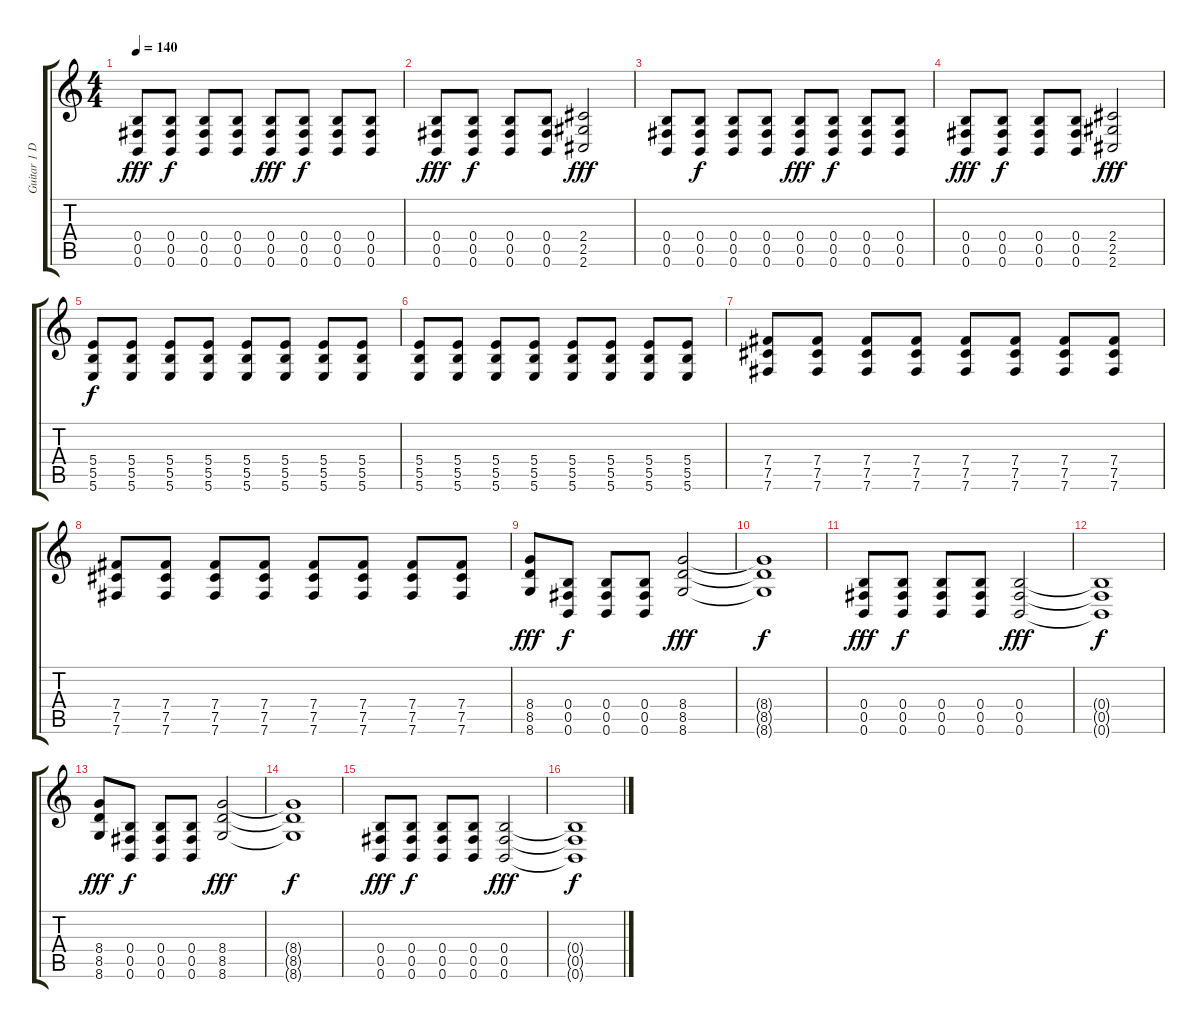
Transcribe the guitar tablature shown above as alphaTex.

\track ("Guitar 1 Disto" "Guitar 1 D") {instrument distortionguitar}
\staff {score tabs}
\tuning (Db4 Ab3 E3 B2 Gb2 B1) {hide}
\ts (4 4)
\tempo 140
\clef g2
\ks c
(0.4 0.5 0.6).8{dy fff} (0.4 0.5 0.6).8{dy f} (0.4 0.5 0.6).8 (0.4 0.5 0.6).8 (0.4 0.5 0.6).8{dy fff} (0.4 0.5 0.6).8{dy f} (0.4 0.5 0.6).8 (0.4 0.5 0.6).8 |
(0.4 0.5 0.6).8{dy fff} (0.4 0.5 0.6).8{dy f} (0.4 0.5 0.6).8 (0.4 0.5 0.6).8 (2.4 2.5 2.6).2{dy fff} |
(0.4 0.5 0.6).8 (0.4 0.5 0.6).8{dy f} (0.4 0.5 0.6).8 (0.4 0.5 0.6).8 (0.4 0.5 0.6).8{dy fff} (0.4 0.5 0.6).8{dy f} (0.4 0.5 0.6).8 (0.4 0.5 0.6).8 |
(0.4 0.5 0.6).8{dy fff} (0.4 0.5 0.6).8{dy f} (0.4 0.5 0.6).8 (0.4 0.5 0.6).8 (2.4 2.5 2.6).2{dy fff} |
(5.4 5.5 5.6).8{dy f} (5.4 5.5 5.6).8 (5.4 5.5 5.6).8 (5.4 5.5 5.6).8 (5.4 5.5 5.6).8 (5.4 5.5 5.6).8 (5.4 5.5 5.6).8 (5.4 5.5 5.6).8 |
(5.4 5.5 5.6).8 (5.4 5.5 5.6).8 (5.4 5.5 5.6).8 (5.4 5.5 5.6).8 (5.4 5.5 5.6).8 (5.4 5.5 5.6).8 (5.4 5.5 5.6).8 (5.4 5.5 5.6).8 |
(7.4 7.5 7.6).8 (7.4 7.5 7.6).8 (7.4 7.5 7.6).8 (7.4 7.5 7.6).8 (7.4 7.5 7.6).8 (7.4 7.5 7.6).8 (7.4 7.5 7.6).8 (7.4 7.5 7.6).8 |
(7.4 7.5 7.6).8 (7.4 7.5 7.6).8 (7.4 7.5 7.6).8 (7.4 7.5 7.6).8 (7.4 7.5 7.6).8 (7.4 7.5 7.6).8 (7.4 7.5 7.6).8 (7.4 7.5 7.6).8 |
(8.4 8.5 8.6).8{dy fff} (0.4 0.5 0.6).8{dy f} (0.4 0.5 0.6).8 (0.4 0.5 0.6).8 (8.4 8.5 8.6).2{dy fff} |
(8.4{t} 8.5{t} 8.6{t}).1{dy f} |
(0.4 0.5 0.6).8{dy fff} (0.4 0.5 0.6).8{dy f} (0.4 0.5 0.6).8 (0.4 0.5 0.6).8 (0.4 0.5 0.6).2{dy fff} |
(0.4{t} 0.5{t} 0.6{t}).1{dy f} |
(8.4 8.5 8.6).8{dy fff} (0.4 0.5 0.6).8{dy f} (0.4 0.5 0.6).8 (0.4 0.5 0.6).8 (8.4 8.5 8.6).2{dy fff} |
(8.4{t} 8.5{t} 8.6{t}).1{dy f} |
(0.4 0.5 0.6).8{dy fff} (0.4 0.5 0.6).8{dy f} (0.4 0.5 0.6).8 (0.4 0.5 0.6).8 (0.4 0.5 0.6).2{dy fff} |
(0.4{t} 0.5{t} 0.6{t}).1{dy f}
